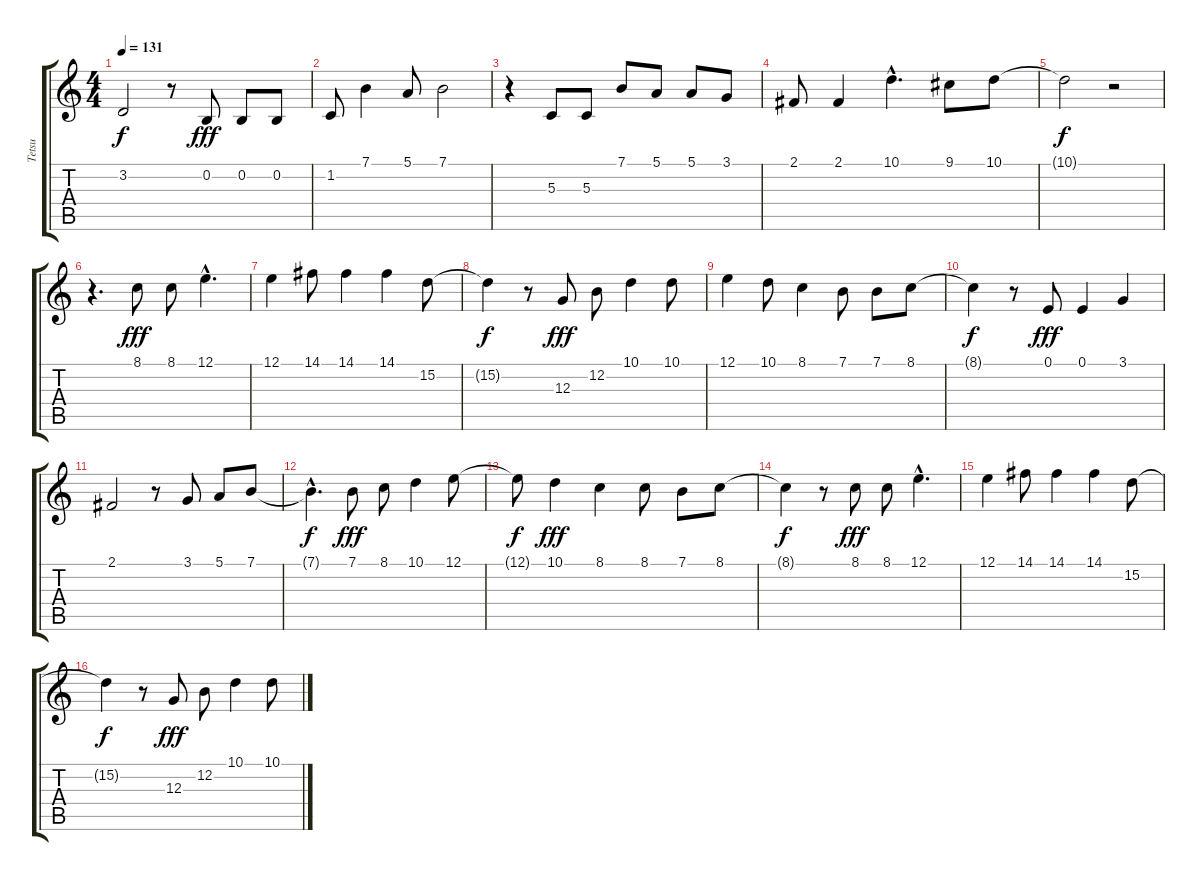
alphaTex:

\track ("Tetsu" "Tetsu") {instrument synthvoice}
\staff {score tabs}
\tuning (E4 B3 G3 D3 A2 E2) {hide}
\ts (4 4)
\tempo 131
\clef g2
\ks c
3.2{t}.2{dy f} r.8 0.2.8{dy fff} 0.2.8 0.2.8 |
1.2.8 7.1.4 5.1.8 7.1.2 |
r.4 5.3.8 5.3.8 7.1.8 5.1.8 5.1.8 3.1.8 |
2.1.8 2.1.4 10.1{hac}.4{d} 9.1.8 10.1.8 |
10.1{t}.2{dy f} r.2 |
r.4{d} 8.1.8{dy fff} 8.1.8 12.1{hac}.4{d} |
12.1.4 14.1.8 14.1.4 14.1.4 15.2.8 |
15.2{t}.4{dy f} r.8 12.3.8{dy fff} 12.2.8 10.1.4 10.1.8 |
12.1.4 10.1.8 8.1.4 7.1.8 7.1.8 8.1.8 |
8.1{t}.4{dy f} r.8 0.1.8{dy fff} 0.1.4 3.1.4 |
2.1.2 r.8 3.1.8 5.1.8 7.1.8 |
7.1{hac t}.4{d dy f} 7.1.8{dy fff} 8.1.8 10.1.4 12.1.8 |
12.1{t}.8{dy f} 10.1.4{dy fff} 8.1.4 8.1.8 7.1.8 8.1.8 |
8.1{t}.4{dy f} r.8 8.1.8{dy fff} 8.1.8 12.1{hac}.4{d} |
12.1.4 14.1.8 14.1.4 14.1.4 15.2.8 |
15.2{t}.4{dy f} r.8 12.3.8{dy fff} 12.2.8 10.1.4 10.1.8
